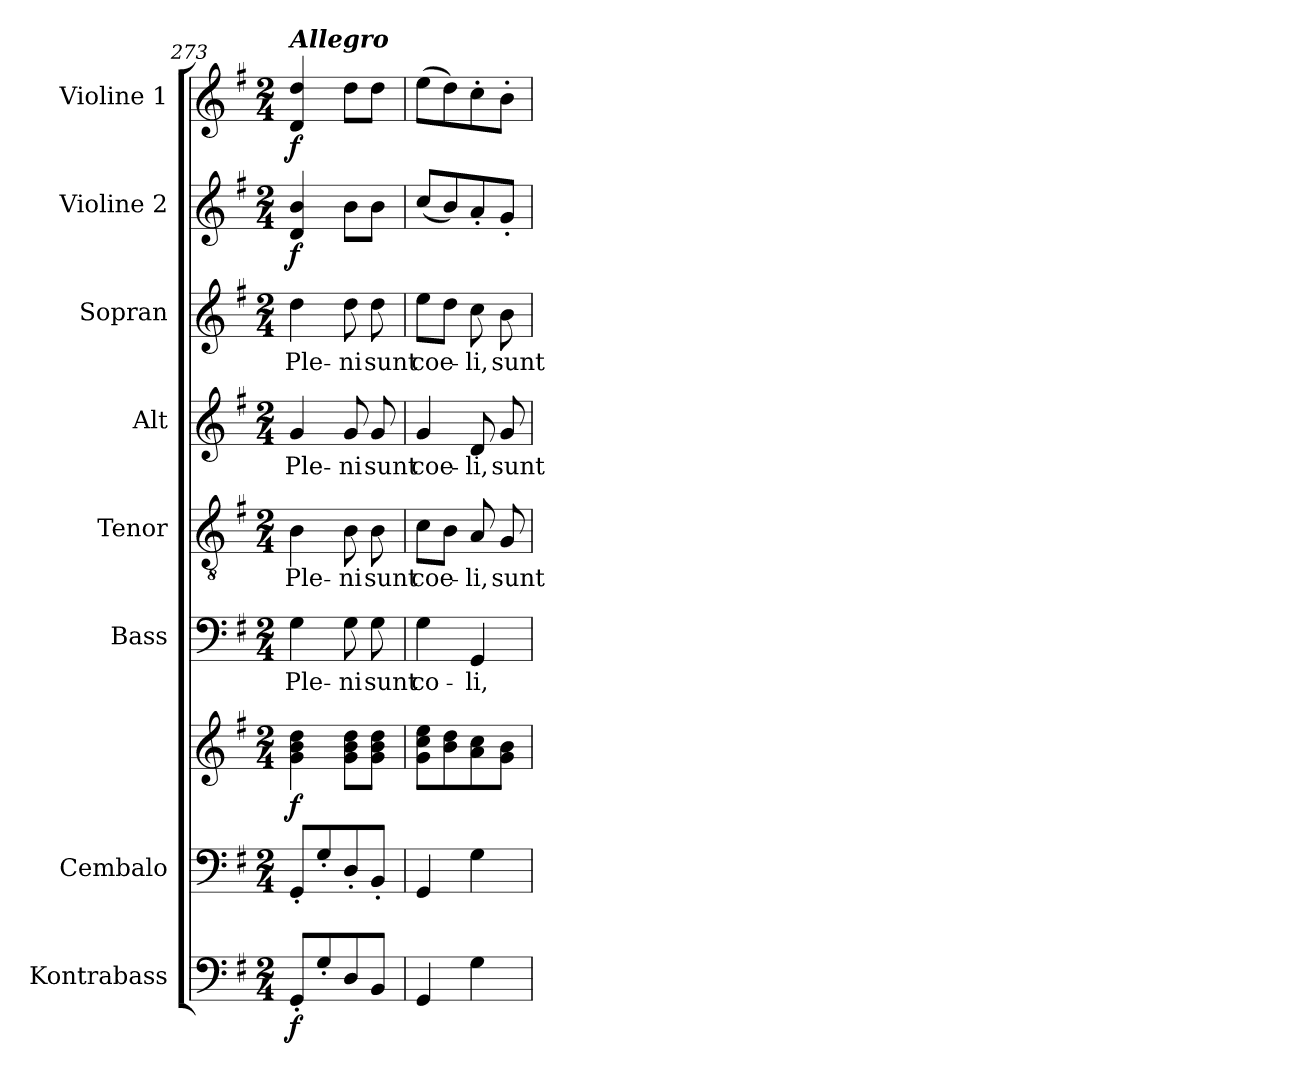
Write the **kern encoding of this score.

**kern	**dynam	**kern	**kern	**dynam	**kern	**text	**kern	**text	**kern	**text	**kern	**text	**kern	**dynam	**kern	**dynam
*part8	*part8	*part7	*part7	*part7	*part6	*part6	*part5	*part5	*part4	*part4	*part3	*part3	*part2	*part2	*part1	*part1
*staff9	*staff9	*staff8	*staff7	*staff7/8	*staff6	*staff6	*staff5	*staff5	*staff4	*staff4	*staff3	*staff3	*staff2	*staff2	*staff1	*staff1
*I"Kontrabass	*	*I"Cembalo	*	*	*I"Bass	*	*I"Tenor	*	*I"Alt	*	*I"Sopran	*	*I"Violine 2	*	*I"Violine 1	*
*I'Kb.	*	*I'Cemb.	*	*	*I'B.	*	*I'T.	*	*I'A.	*	*I'S.	*	*I'Vl. 2	*	*I'Vl. 1	*
*clefF4	*	*clefF4	*clefG2	*	*clefF4	*	*clefGv2	*	*clefG2	*	*clefG2	*	*clefG2	*	*clefG2	*
*ITrd7c12	*	*	*	*	*	*	*	*	*	*	*	*	*	*	*	*
*k[f#]	*	*k[f#]	*k[f#]	*	*k[f#]	*	*k[f#]	*	*k[f#]	*	*k[f#]	*	*k[f#]	*	*k[f#]	*
*G:	*	*G:	*G:	*	*G:	*	*G:	*	*G:	*	*G:	*	*G:	*	*G:	*
*M2/4	*	*M2/4	*M2/4	*	*M2/4	*	*M2/4	*	*M2/4	*	*M2/4	*	*M2/4	*	*M2/4	*
=273	=273	=273	=273	=273	=273	=273	=273	=273	=273	=273	=273	=273	=273	=273	=273	=273
!	!	!	!	!	!	!	!	!	!	!	!	!	!	!	!LO:TX:a:Bi:t=Allegro	!
!	!LO:DY:b	!	!	!LO:DY:b	!	!LO:LY:b	!	!LO:LY:b	!	!LO:LY:b	!	!LO:LY:b	!	!LO:DY:b	!	!LO:DY:b
8GGG'</L	f	8GG'</L	4g\ 4b\ 4dd\	f	4G\	Ple-	4B\	Ple-	4g/	Ple-	4dd\	Ple-	4d/ 4b/	f	4d/ 4dd/	f
8GG'</	.	8G'</	.	.	.	.	.	.	.	.	.	.	.	.	.	.
!	!	!	!	!	!	!LO:LY:b	!	!LO:LY:b	!	!LO:LY:b	!	!LO:LY:b	!	!	!	!
8DD/	.	8D'</	8g\ 8b\ 8dd\L	.	8G\	-ni	8B\	-ni	8g/	-ni	8dd\	-ni	8b\L	.	8dd\L	.
!	!	!	!	!	!	!LO:LY:b	!	!LO:LY:b	!	!LO:LY:b	!	!LO:LY:b	!	!	!	!
8BBB/J	.	8BB'</J	8g\ 8b\ 8dd\J	.	8G\	sunt	8B\	sunt	8g/	sunt	8dd\	sunt	8b\J	.	8dd\J	.
=274	=274	=274	=274	=274	=274	=274	=274	=274	=274	=274	=274	=274	=274	=274	=274	=274
!	!	!	!	!	!	!LO:LY:b	!	!LO:LY:b	!	!LO:LY:b	!	!LO:LY:b	!	!	!	!
4GGG/	.	4GG/	8g\ 8cc\ 8ee\L	.	4G\	co-	8c\L	coe-	4g/	coe-	8ee\L	coe-	(<8cc/L	.	(>8ee\L	.
.	.	.	8b\ 8dd\	.	.	.	8B\J	.	.	.	8dd\J	.	8b/)	.	8dd\)	.
!	!	!	!	!	!	!LO:LY:b	!	!LO:LY:b	!	!LO:LY:b	!	!LO:LY:b	!	!	!	!
4GG\	.	4G\	8a\ 8cc\	.	4GG/	-li,	8A/	-li,	8d/	-li,	8cc\	-li,	8a'</	.	8cc'>\	.
!	!	!	!	!	!	!	!	!LO:LY:b	!	!LO:LY:b	!	!LO:LY:b	!	!	!	!
.	.	.	8g\ 8b\J	.	.	.	8G/	sunt	8g/	sunt	8b\	sunt	8g'</J	.	8b'>\J	.
=	=	=	=	=	=	=	=	=	=	=	=	=	=	=	=	=
*-	*-	*-	*-	*-	*-	*-	*-	*-	*-	*-	*-	*-	*-	*-	*-	*-
